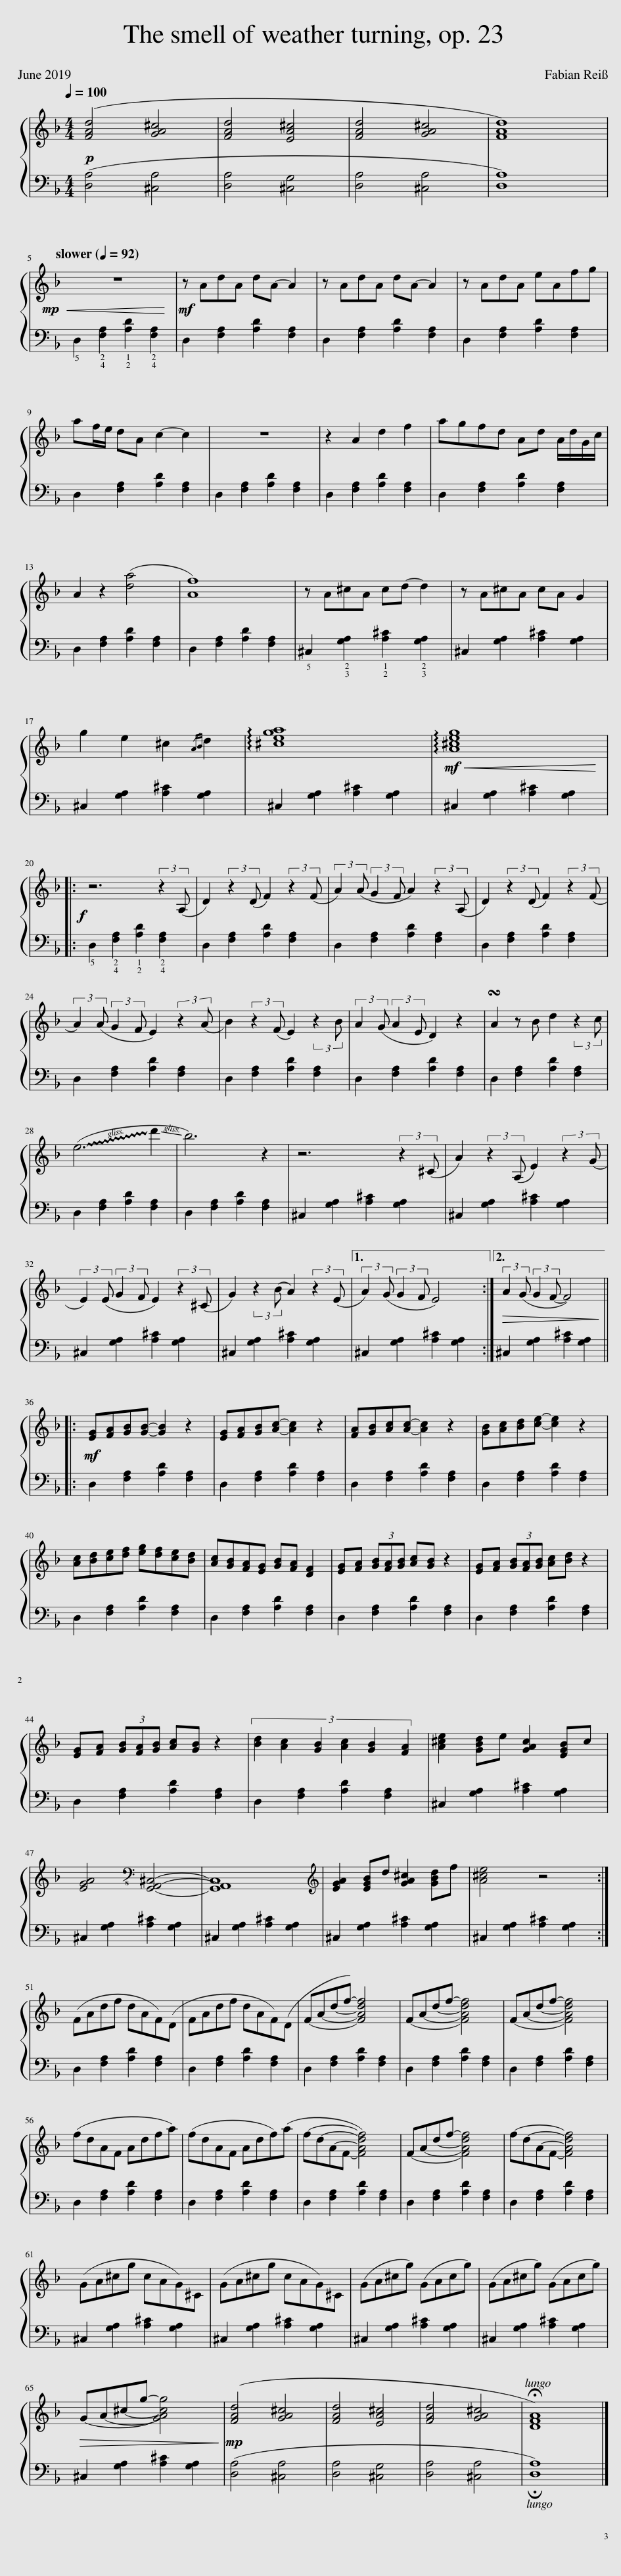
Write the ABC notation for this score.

X:1
%%score { 1 | 2 }
L:1/8
Q:1/4=100
M:4/4
I:linebreak $
K:F
V:1 treble
V:2 bass
V:1
!p! ([FAd]4 [GA^c]4 | [FAd]4 [EA^c]4 | [FAd]4 [GA^c]4 | [FAd]8) |$[Q:1/4=92]!mp! z8 | %5
!mf! z AdA dA- A2 | z AdA dA- A2 | z AdA eAfg |$ af/e/ dA c2- c2 | z8 | %10
 z2 A2 d2 f2 | agfd Ad A/d/G/c/ |$ A2 z2 ([da]4 | [Af]8) | z A^cA cd- d2 | %15
 z A^cA cA G2 |$ g2 e2 ^c2{/AB} d2 | !arpeggio![^cega]8 | !arpeggio![A^ceg]8 |:$!f! z6 (3:2:2z2 (A, | %20
 D2) (3:2:2z2 (D F2) (3:2:2z2 (F | (3:2:2A2) (A (3:2:2G2 F A2) (3:2:2z2 (A, | D2) (3:2:2z2 (D F2) (3:2:2z2 (F |$ (3:2:2A2) (A (3:2:2G2 F E2) (3:2:2z2 (A | B2) (3:2:2z2 (F E2) (3:2:2z2 B | %25
 (3:2:2A2 (G (3:2:2A2 E D2) z2 | !turn!A2 z B d2 (3:2:2z2 c |$ (!~(!e6 !~)!d'2 | !-)!b6) z2 | z6 (3:2:2z2 (^C | %30
 A2) (3:2:2z2 (A, E2) (3:2:2z2 (G |$ (3:2:2E2) (E (3:2:2G2 F E2) (3:2:2z2 (^C | G2) (3:2:2z2 (B A2) (3:2:2z2 (E |1 (3:2:2A2) (G (3:2:2G2 F E4) :|2!>(! (3:2:2A2 (G (3:2:2G2 F- F4)!>)! |:$ %35
!mf! [EG][FA][GB][GB]- [GB]2 z2 | [EG][FA][GB][Ac]- [Ac]2 z2 | [FA][GB][Ac][Ac]- [Ac]2 z2 | [GB][Ac][Bd][ce]- [ce]2 z2 |$ [Ac][Bd][ce][df] [eg][df][ce][Bd] | %40
 [Ac][GB][FA][EG] [GB][FA] [DF]2 | [EG][FA] (3[GB][FA][GB] [Ac][GB] z2 | [EG][FA] (3[GB][FA][GB] [Ac][Bd] z2 |$ [EG][FA] (3[GB][FA][GB] [Ac][GB] z2 | (3:2:6[Bd]2 [Ac]2 [GB]2 [Ac]2 [GB]2 [FA]2 | %45
 [A^ce]2 [GBd]e [GAc]2 [EGB]c |$ [EGA]4[K:bass-8] [G,,A,,^C,]4- | [G,,A,,C,]8 |[K:treble] [EGA]2 [EGB]d [GA^c]2 [GBd]f | [A^ce]4 z4 :|$ %50
 (FAdf dAF)(D | FAdf dAF)(D | F-A-d-f-) [FAdf]4 | F-A-d-f- [FAdf]4 | F-A-d-f- [FAdf]4 |$ %55
 (fdAF Adfa) | (fdAF Adf)(a | f-d-A-F- [FAdf]4) | F-A-d-f- [FAdf]4 | f-d-A-F- [FAdf]4 |$ %60
 (GA^cg cAG)^C | (GA^cg cAG)^C | (GA^cg) (GAcg) | (GA^cg) (GAcg) |$!>(! G-A-^c-g- [GAcg]4!>)! | %65
!mp! ([FAd]4 [GA^c]4 | [FAd]4 [EA^c]4 | [FAd]4 [GA^c]4 | !fermata![DFA]8) |] %69
V:2
 ([D,A,]4 [^C,A,]4 | [D,A,]4 [^C,G,]4 | [D,A,]4 [^C,A,]4 | [D,A,]8) |$!<(! !5!D,2 !4!!2![F,A,]2 !2!!1![A,D]2 !4!!2![F,A,]2!<)! | %5
 D,2 [F,A,]2 [A,D]2 [F,A,]2 | D,2 [F,A,]2 [A,D]2 [F,A,]2 | D,2 [F,A,]2 [A,D]2 [F,A,]2 |$ D,2 [F,A,]2 [A,D]2 [F,A,]2 | D,2 [F,A,]2 [A,D]2 [F,A,]2 | %10
 D,2 [F,A,]2 [A,D]2 [F,A,]2 | D,2 [F,A,]2 [A,D]2 [F,A,]2 |$ D,2 [F,A,]2 [A,D]2 [F,A,]2 | D,2 [F,A,]2 [A,D]2 [F,A,]2 | !5!^C,2 !3!!2![G,A,]2 !2!!1![A,^C]2 !3!!2![G,A,]2 | %15
 ^C,2 [G,A,]2 [A,^C]2 [G,A,]2 |$ ^C,2 [G,A,]2 [A,^C]2 [G,A,]2 | ^C,2 [G,A,]2 [A,^C]2 [G,A,]2 |!mf!!<(! ^C,2 [G,A,]2 [A,^C]2 [G,A,]2!<)! |:$ !5!D,2 !4!!2![F,A,]2 !2!!1![A,D]2 !4!!2![F,A,]2 | %20
 D,2 [F,A,]2 [A,D]2 [F,A,]2 | D,2 [F,A,]2 [A,D]2 [F,A,]2 | D,2 [F,A,]2 [A,D]2 [F,A,]2 |$ D,2 [F,A,]2 [A,D]2 [F,A,]2 | D,2 [F,A,]2 [A,D]2 [F,A,]2 | %25
 D,2 [F,A,]2 [A,D]2 [F,A,]2 | D,2 [F,A,]2 [A,D]2 [F,A,]2 |$ D,2 [F,A,]2 [A,D]2 [F,A,]2 | D,2 [F,A,]2 [A,D]2 [F,A,]2 | ^C,2 [G,A,]2 [A,^C]2 [G,A,]2 | %30
 ^C,2 [G,A,]2 [A,^C]2 [G,A,]2 |$ ^C,2 [G,A,]2 [A,^C]2 [G,A,]2 | ^C,2 [G,A,]2 [A,^C]2 [G,A,]2 |1 ^C,2 [G,A,]2 [A,^C]2 [G,A,]2 :|2 ^C,2 [G,A,]2 [A,^C]2 [G,A,]2 |:$ %35
 D,2 [F,A,]2 [A,D]2 [F,A,]2 | D,2 [F,A,]2 [A,D]2 [F,A,]2 | D,2 [F,A,]2 [A,D]2 [F,A,]2 | D,2 [F,A,]2 [A,D]2 [F,A,]2 |$ D,2 [F,A,]2 [A,D]2 [F,A,]2 | %40
 D,2 [F,A,]2 [A,D]2 [F,A,]2 | D,2 [F,A,]2 [A,D]2 [F,A,]2 | D,2 [F,A,]2 [A,D]2 [F,A,]2 |$ D,2 [F,A,]2 [A,D]2 [F,A,]2 | D,2 [F,A,]2 [A,D]2 [F,A,]2 | %45
 ^C,2 [G,A,]2 [A,^C]2 [G,A,]2 |$ ^C,2 [G,A,]2 [A,^C]2 [G,A,]2 | ^C,2 [G,A,]2 [A,^C]2 [G,A,]2 | ^C,2 [G,A,]2 [A,^C]2 [G,A,]2 | ^C,2 [G,A,]2 [A,^C]2 [G,A,]2 :|$ %50
 D,2 [F,A,]2 [A,D]2 [F,A,]2 | D,2 [F,A,]2 [A,D]2 [F,A,]2 | D,2 [F,A,]2 [A,D]2 [F,A,]2 | D,2 [F,A,]2 [A,D]2 [F,A,]2 | D,2 [F,A,]2 [A,D]2 [F,A,]2 |$ %55
 D,2 [F,A,]2 [A,D]2 [F,A,]2 | D,2 [F,A,]2 [A,D]2 [F,A,]2 | D,2 [F,A,]2 [A,D]2 [F,A,]2 | D,2 [F,A,]2 [A,D]2 [F,A,]2 | D,2 [F,A,]2 [A,D]2 [F,A,]2 |$ %60
 ^C,2 [G,A,]2 [A,^C]2 [G,A,]2 | ^C,2 [G,A,]2 [A,^C]2 [G,A,]2 | ^C,2 [G,A,]2 [A,^C]2 [G,A,]2 | ^C,2 [G,A,]2 [A,^C]2 [G,A,]2 |$ ^C,2 [G,A,]2 [A,^C]2 [G,A,]2 | %65
 ([D,A,]4 [^C,A,]4 | [D,A,]4 [^C,G,]4 | [D,A,]4 [^C,A,]4 | !fermata![D,A,]8) |] %69
